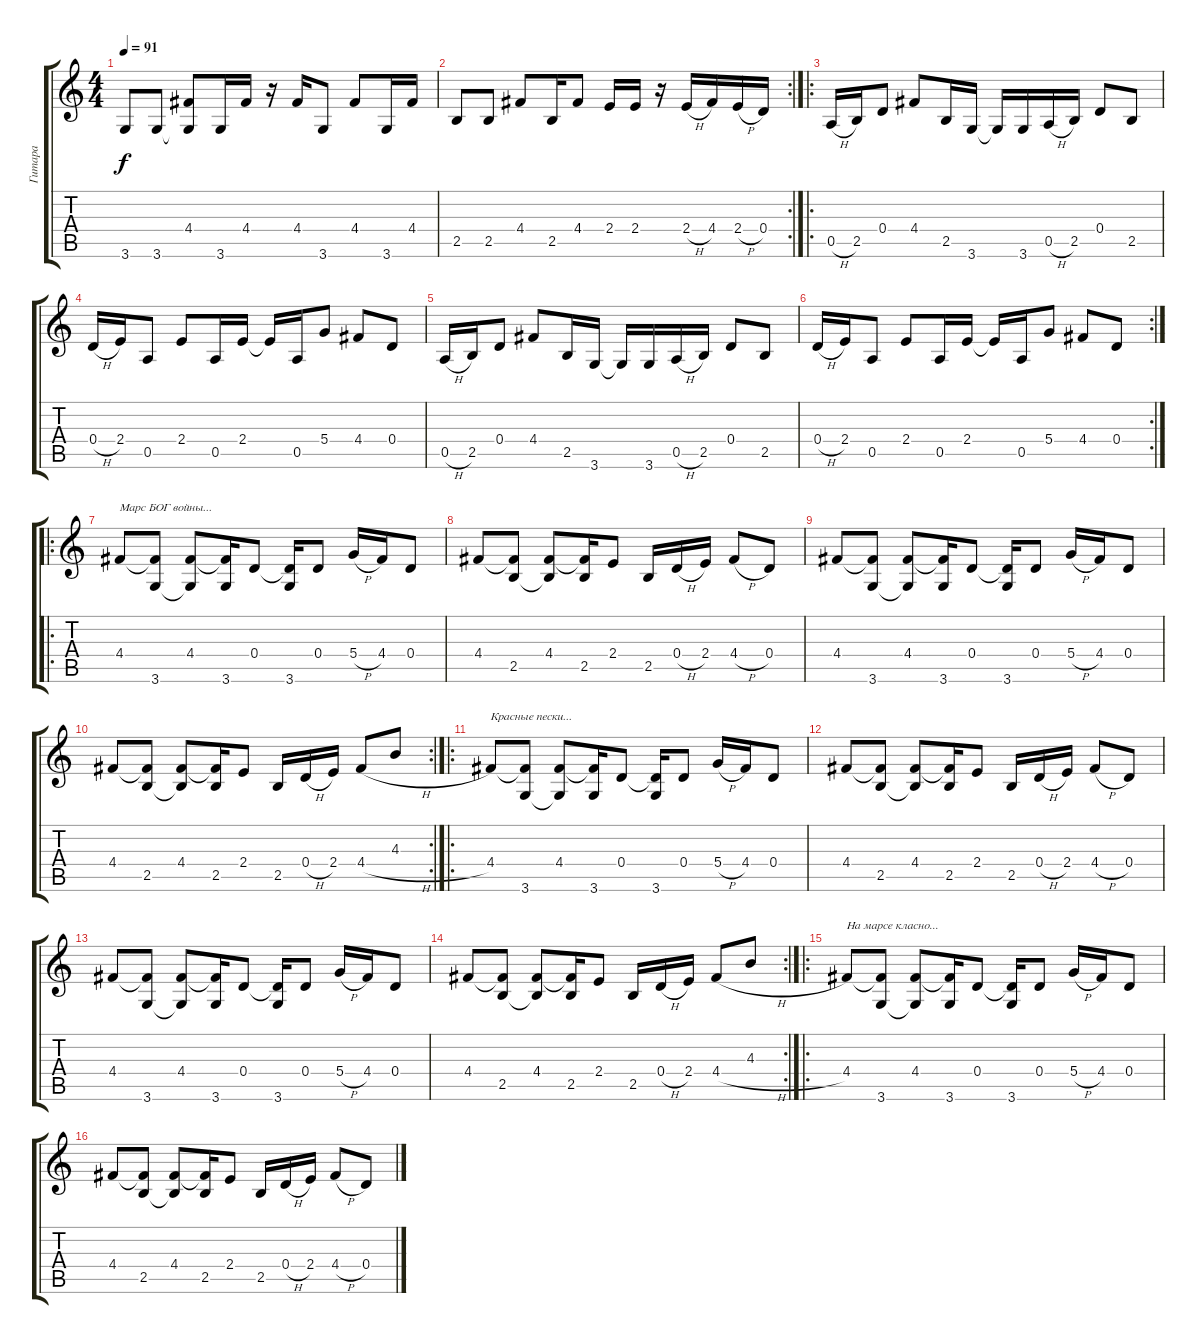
\track ("Гитара" "Гитара") {instrument electricguitarclean}
\staff {score tabs}
\tuning (E4 B3 G3 D3 A2 E2) {hide}
\ts (4 4)
\tempo 91
\clef g2
\ks c
3.6.8{dy f} 3.6.8 (4.4 3.6{t}).8 3.6.16 4.4.16 r.16 4.4.16 3.6.8 4.4.8 3.6.16 4.4.16 |
\rc 2
2.5.8 2.5.8 4.4.8 2.5.16 4.4.8 2.4.16 2.4.16 r.16 2.4{h}.16 4.4.16 2.4{h}.16 0.4.16 |
\ro
0.5{h}.16 2.5.16 0.4.8 4.4.8 2.5.16 3.6.16 3.6{t}.16 3.6.16 0.5{h}.16 2.5.16 0.4.8 2.5.8 |
0.4{h}.16 2.4.16 0.5.8 2.4.8 0.5.16 2.4.16 2.4{t}.16 0.5.16 5.4.8 4.4.8 0.4.8 |
0.5{h}.16 2.5.16 0.4.8 4.4.8 2.5.16 3.6.16 3.6{t}.16 3.6.16 0.5{h}.16 2.5.16 0.4.8 2.5.8 |
\rc 2
0.4{h}.16 2.4.16 0.5.8 2.4.8 0.5.16 2.4.16 2.4{t}.16 0.5.16 5.4.8 4.4.8 0.4.8 |
\ro
4.4.8{txt "Марс БОГ войны..."} (4.4{t} 3.6).8 (4.4 3.6{t}).8 (4.4{t} 3.6).16 0.4.8 (0.4{t} 3.6).16 0.4.8 5.4{h}.16 4.4.16 0.4.8 |
4.4.8 (4.4{t} 2.5).8 (4.4 2.5{t}).8 (4.4{t} 2.5).16 2.4.8 2.5.16 0.4{h}.16 2.4.16 4.4{h}.8 0.4.8 |
4.4.8 (4.4{t} 3.6).8 (4.4 3.6{t}).8 (4.4{t} 3.6).16 0.4.8 (0.4{t} 3.6).16 0.4.8 5.4{h}.16 4.4.16 0.4.8 |
\rc 2
4.4.8 (4.4{t} 2.5).8 (4.4 2.5{t}).8 (4.4{t} 2.5).16 2.4.8 2.5.16 0.4{h}.16 2.4.16 4.4{h}.8 4.3.8 |
\ro
4.4.8{txt "Красные пески..."} (4.4{t} 3.6).8 (4.4 3.6{t}).8 (4.4{t} 3.6).16 0.4.8 (0.4{t} 3.6).16 0.4.8 5.4{h}.16 4.4.16 0.4.8 |
4.4.8 (4.4{t} 2.5).8 (4.4 2.5{t}).8 (4.4{t} 2.5).16 2.4.8 2.5.16 0.4{h}.16 2.4.16 4.4{h}.8 0.4.8 |
4.4.8 (4.4{t} 3.6).8 (4.4 3.6{t}).8 (4.4{t} 3.6).16 0.4.8 (0.4{t} 3.6).16 0.4.8 5.4{h}.16 4.4.16 0.4.8 |
\rc 2
4.4.8 (4.4{t} 2.5).8 (4.4 2.5{t}).8 (4.4{t} 2.5).16 2.4.8 2.5.16 0.4{h}.16 2.4.16 4.4{h}.8 4.3.8 |
\ro
4.4.8{txt "На марсе класно..."} (4.4{t} 3.6).8 (4.4 3.6{t}).8 (4.4{t} 3.6).16 0.4.8 (0.4{t} 3.6).16 0.4.8 5.4{h}.16 4.4.16 0.4.8 |
4.4.8 (4.4{t} 2.5).8 (4.4 2.5{t}).8 (4.4{t} 2.5).16 2.4.8 2.5.16 0.4{h}.16 2.4.16 4.4{h}.8 0.4.8
